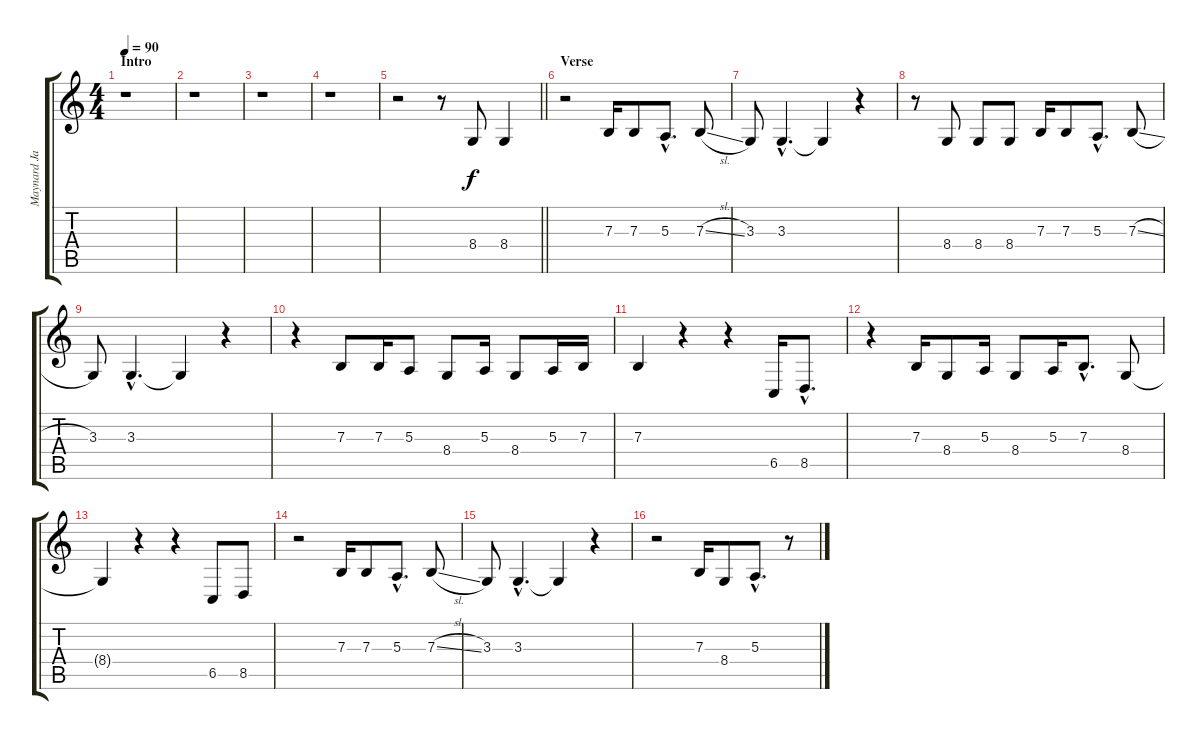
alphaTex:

\track ("Maynard James Keenan" "Maynard Ja") {instrument lead2sawtooth}
\staff {score tabs}
\tuning (Db4 Ab3 E3 B2 Gb2 Db2) {hide}
\ts (4 4)
\section ("" "Intro")
\tempo 90
\clef g2
\ks c
r.1{dy f instrument lead2sawtooth} |
r.1 |
r.1 |
r.1 |
\barLineRight lightlight
r.2 r.8 8.4.8 8.4.4 |
\section ("" "Verse")
r.2 7.3.16 7.3.8 5.3{hac}.8{d} 7.3{sl}.8 |
3.3.8 3.3{hac}.4{d} 3.3{t}.4 r.4 |
r.8 8.4.8 8.4.8 8.4.8 7.3.16 7.3.8 5.3{hac}.8{d} 7.3{sl}.8 |
3.3.8 3.3{hac}.4{d} 3.3{t}.4 r.4 |
r.4 7.3.8 7.3.16 5.3.8 8.4.8 5.3.16 8.4.8 5.3.16 7.3.16 |
7.3.4 r.4 r.4 6.5.16 8.5{hac}.8{d} |
r.4 7.3.16 8.4.8 5.3.16 8.4.8 5.3.16 7.3{hac}.8{d} 8.4.8 |
8.4{t}.4 r.4 r.4 6.5.8 8.5.8 |
r.2 7.3.16 7.3.8 5.3{hac}.8{d} 7.3{sl}.8 |
3.3.8 3.3{hac}.4{d} 3.3{t}.4 r.4 |
r.2 7.3.16 8.4.8 5.3{hac}.8{d} r.8
